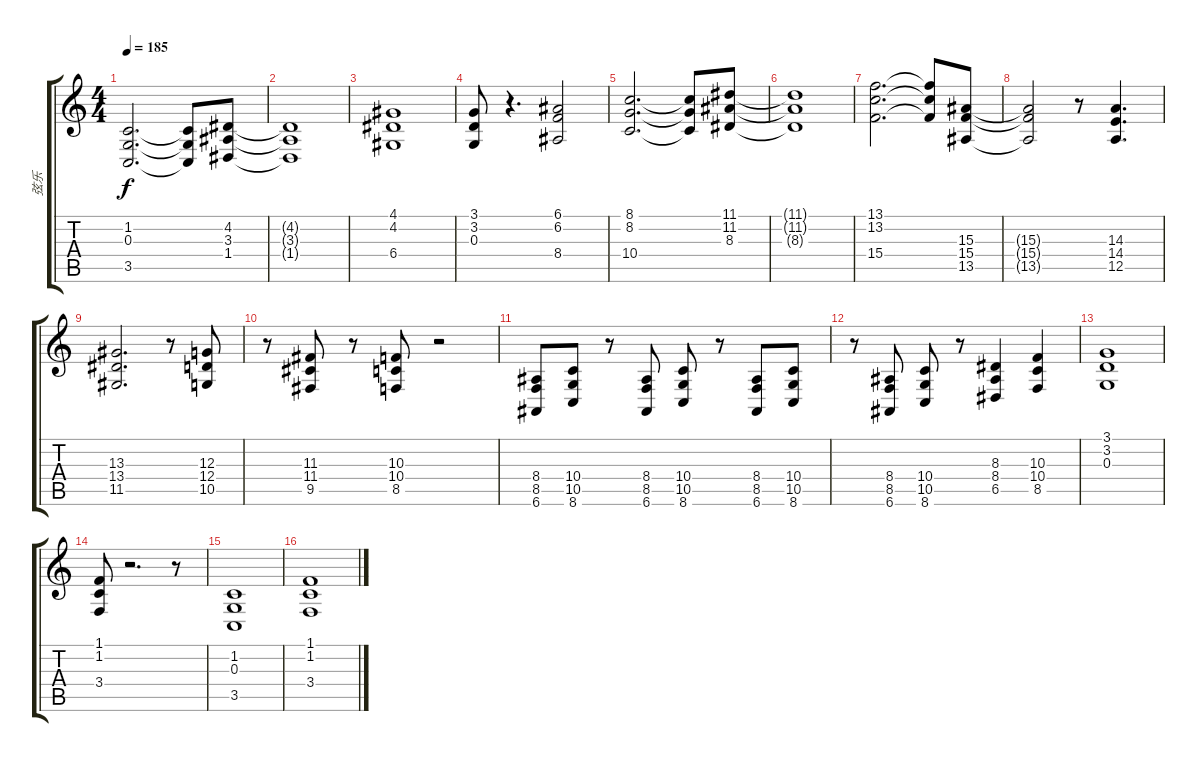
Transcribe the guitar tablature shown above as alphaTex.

\track ("弦乐" "弦乐") {instrument stringensemble1}
\staff {score tabs}
\tuning (E4 B3 G3 D3 A2 E2) {hide}
\ts (4 4)
\tempo 185
\clef g2
\ks c
(1.2 0.3 3.5).2{d dy f} (1.2{t} 0.3{t} 3.5{t}).8 (4.2 3.3 1.4).8 |
(4.2{t} 3.3{t} 1.4{t}).1 |
(4.1 4.2 6.4).1 |
(3.1 3.2 0.3).8 r.4{d} (6.1 6.2 8.4).2 |
(8.1 8.2 10.4).2{d} (8.1{t} 8.2{t} 10.4{t}).8 (11.1 11.2 8.3).8 |
(11.1{t} 11.2{t} 8.3{t}).1 |
(13.1 13.2 15.4).2{d} (13.1{t} 13.2{t} 15.4{t}).8 (15.3 15.4 13.5).8 |
(15.3{t} 15.4{t} 13.5{t}).2 r.8 (14.3 14.4 12.5).4{d} |
(13.3 13.4 11.5).2{d} r.8 (12.3 12.4 10.5).8 |
r.8 (11.3 11.4 9.5).8 r.8 (10.3 10.4 8.5).8 r.2 |
(8.4 8.5 6.6).8 (10.4 10.5 8.6).8 r.8 (8.4 8.5 6.6).8 (10.4 10.5 8.6).8 r.8 (8.4 8.5 6.6).8 (10.4 10.5 8.6).8 |
r.8 (8.4 8.5 6.6).8 (10.4 10.5 8.6).8 r.8 (8.3 8.4 6.5).4 (10.3 10.4 8.5).4 |
(3.1 3.2 0.3).1 |
(1.1 1.2 3.4).8 r.2{d} r.8 |
(1.2 0.3 3.5).1 |
(1.1 1.2 3.4).1
